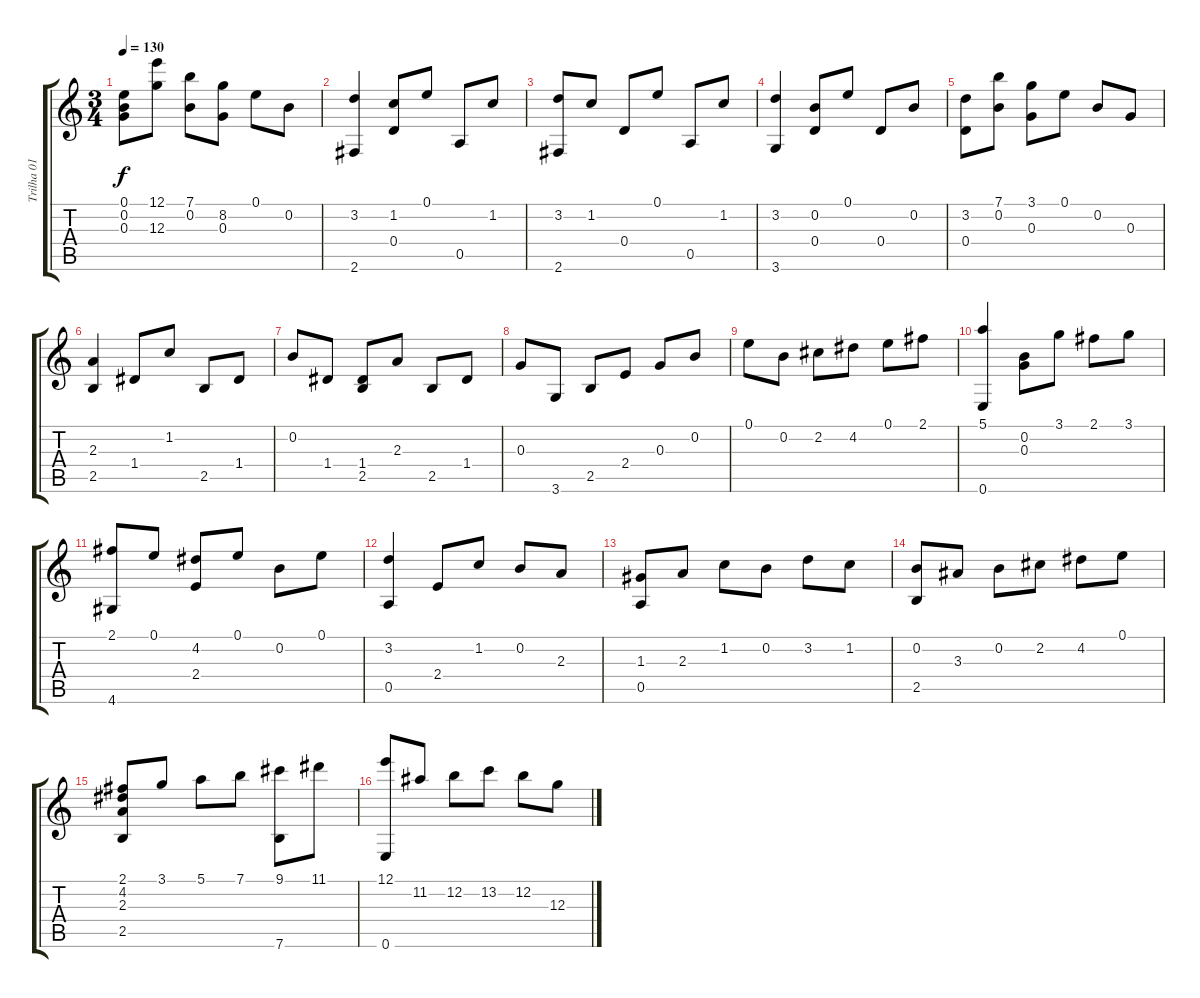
\track ("Trilha 01" "Trilha 01") {instrument acousticguitarnylon}
\staff {score tabs}
\tuning (E4 B3 G3 D3 A2 E2) {hide}
\ts (3 4)
\tempo 130
\clef g2
\ks c
(0.1 0.2 0.3).8{dy f} (12.1 12.3).8 (7.1 0.2).8 (8.2 0.3).8 0.1.8 0.2.8 |
(3.2 2.6).4 (1.2 0.4).8 0.1.8 0.5.8 1.2.8 |
(3.2 2.6).8 1.2.8 0.4.8 0.1.8 0.5.8 1.2.8 |
(3.2 3.6).4 (0.2 0.4).8 0.1.8 0.4.8 0.2.8 |
(3.2 0.4).8 (7.1 0.2).8 (3.1 0.3).8 0.1.8 0.2.8 0.3.8 |
(2.3 2.5).4 1.4.8 1.2.8 2.5.8 1.4.8 |
0.2.8 1.4.8 (1.4 2.5).8 2.3.8 2.5.8 1.4.8 |
0.3.8 3.6.8 2.5.8 2.4.8 0.3.8 0.2.8 |
0.1.8 0.2.8 2.2.8 4.2.8 0.1.8 2.1.8 |
(5.1 0.6).4 (0.2 0.3).8 3.1.8 2.1.8 3.1.8 |
(2.1 4.6).8 0.1.8 (4.2 2.4).8 0.1.8 0.2.8 0.1.8 |
(3.2 0.5).4 2.4.8 1.2.8 0.2.8 2.3.8 |
(1.3 0.5).8 2.3.8 1.2.8 0.2.8 3.2.8 1.2.8 |
(0.2 2.5).8 3.3.8 0.2.8 2.2.8 4.2.8 0.1.8 |
(2.1 4.2 2.3 2.5).8 3.1.8 5.1.8 7.1.8 (9.1 7.6).8 11.1.8 |
(12.1 0.6).8 11.2.8 12.2.8 13.2.8 12.2.8 12.3.8
